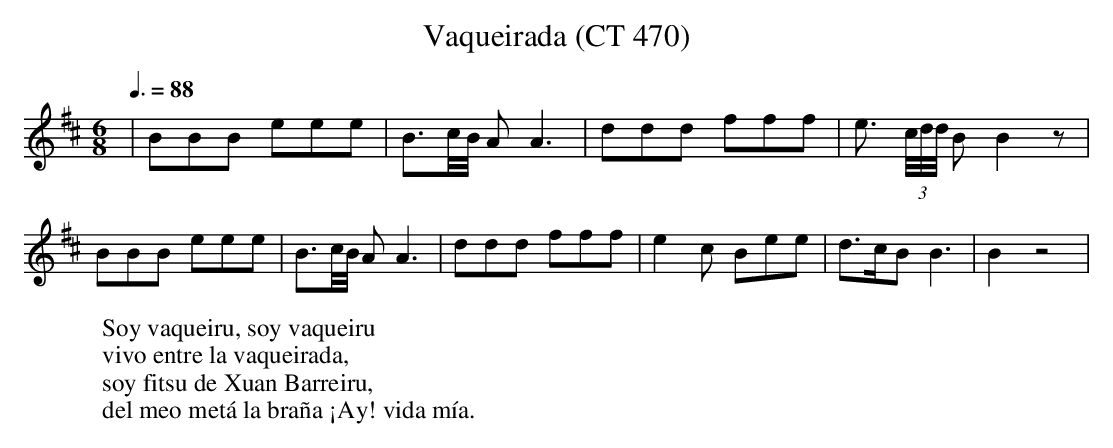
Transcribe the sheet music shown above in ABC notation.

X:1
T:Vaqueirada (CT 470)
M:6/8
L:1/8
Q:3/8=88
W:Soy vaqueiru, soy vaqueiru
W:vivo entre la vaqueirada,
W:soy fitsu de Xuan Barreiru,
W:del meo metá la braña ¡Ay! vida mía.
K:D
|BBB eee|B3/2c/4B/4 A A3|ddd fff|e3/2 (3c/4d/4d/4 B B2 z|
BBB eee|B3/2c/4B/4 A A3|ddd fff|e2c Bee|d3/2c/2B B3|B2 z4|
